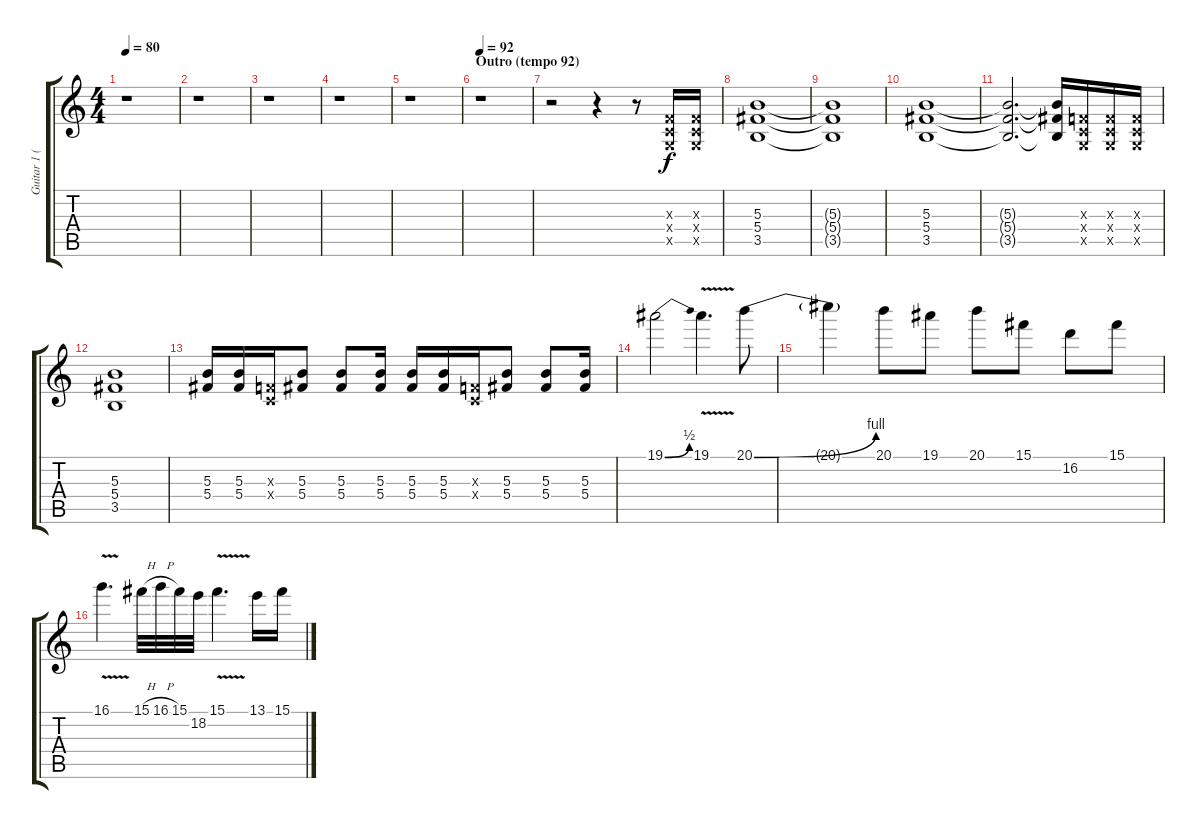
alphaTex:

\track ("Guitar 1 (Slash)" "Guitar 1 (") {instrument overdrivenguitar}
\staff {score tabs}
\tuning (Eb4 Bb3 Gb3 Db3 Ab2 Eb2) {hide}
\ts (4 4)
\tempo 80
\clef g2
\ks c
r.1{dy f} |
r.1 |
r.1 |
r.1 |
r.1 |
\section ("" "Outro (tempo 92)")
\tempo 92
r.1 |
r.2 r.4 r.8 (-1.3{x} -1.4{x} -1.5{x}).16 (-1.3{x} -1.4{x} -1.5{x}).16 |
(5.3 5.4 3.5).1 |
(5.3{t} 5.4{t} 3.5{t}).1 |
(5.3 5.4 3.5).1 |
(5.3{t} 5.4{t} 3.5{t}).2{d} (5.3{t} 5.4{t} 3.5{t}).16 (-1.3{x} -1.4{x} -1.5{x}).16 (-1.3{x} -1.4{x} -1.5{x}).16 (-1.3{x} -1.4{x} -1.5{x}).16 |
(5.3 5.4 3.5).1 |
(5.3 5.4).16 (5.3 5.4).16 (-1.3{x} -1.4{x}).16 (5.3 5.4).8 (5.3 5.4).8 (5.3 5.4).16 (5.3 5.4).16 (5.3 5.4).16 (-1.3{x} -1.4{x}).16 (5.3 5.4).8 (5.3 5.4).8 (5.3 5.4).16 |
19.1{be (bend 0 0 60 2)}.2 19.1{v}.4{d} 20.1{be (bend 0 0 60 4)}.8 |
20.1{t}.4 20.1.8 19.1.8 20.1.8 15.1.8 16.2.8 15.1.8 |
16.1{v}.4{d} 15.1{h}.32 16.1{h}.32 15.1.32 18.2.32 15.1{v}.4{d} 13.1.16 15.1.16
